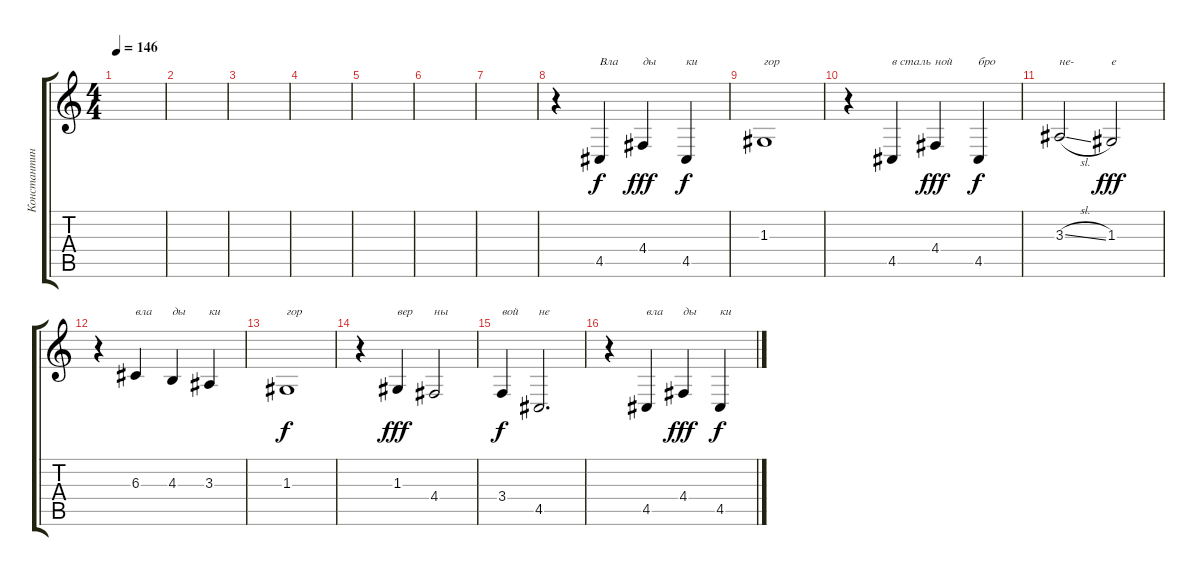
\track ("Константин Румянцев" "Константин") {instrument applause}
\staff {score tabs}
\tuning (E4 B3 G3 D3 A2 E2) {hide}
\ts (4 4)
\tempo 146
\clef g2
\ks c
|
|
|
|
|
|
|
r.4{volume 16} 4.5.4{txt "Вла"} 4.4.4{txt "ды" dy fff} 4.5.4{txt "ки" dy f} |
1.3.1{txt "гор"} |
r.4 4.5.4{txt "в сталь"} 4.4.4{txt "ной" dy fff} 4.5.4{txt "бро" dy f} |
3.3{sl}.2{txt "не-"} 1.3.2{txt "е" dy fff} |
r.4 6.3.4{txt "вла"} 4.3.4{txt "ды"} 3.3.4{txt "ки"} |
1.3.1{txt "гор" dy f} |
r.4 1.3.4{txt "вер" dy fff} 4.4.2{txt "ны"} |
3.4.4{txt "вой" dy f} 4.5.2{d txt "не"} |
r.4 4.5.4{txt "вла"} 4.4.4{txt "ды" dy fff} 4.5.4{txt "ки" dy f}
